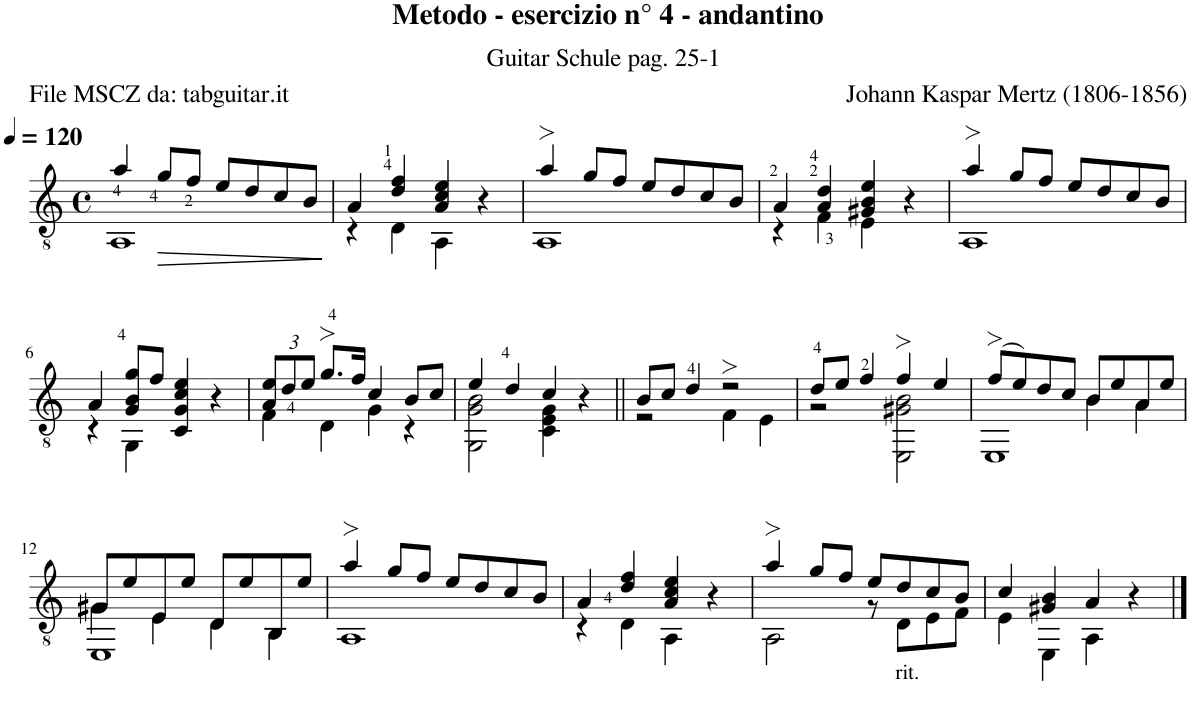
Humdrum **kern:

**kern	**dynam
*part1	*part1
*staff1	*staff1
*I"Guitar	*
*I'Guit.	*
*clefGv2	*
*k[]	*
*M4/4	*
*met(c)	*
*MM120	*
=1	=1
*^	*
4a/	1AA	.
!	!	!LO:HP:b
8g/L	.	>
8f/J	.	.
8e/L	.	.
8d/	.	.
8c/	.	.
8B/J	.	.
*v	*v	*
.	]
=2	=2
*^	*
4A/	4r	.
4d/ 4f/	4D\	.
4A/ 4c/ 4e/	4AA\	.
4r	4ryy	.
=3	=3	=3
4a>/	1AA	.
8g/L	.	.
8f/J	.	.
8e/L	.	.
8d/	.	.
8c/	.	.
8B/J	.	.
=4	=4	=4
4A/	4r	.
4A/ 4d/	4F\	.
4G#X/ 4B/ 4e/	4E\	.
4r	4ryy	.
=5	=5	=5
4a>/	1AA	.
8g/L	.	.
8f/J	.	.
8e/L	.	.
8d/	.	.
8c/	.	.
8B/J	.	.
!!LO:LB:g=z	!!
=6	=6	=6
4A/	4r	.
8G/ 8B/ 8g/L	4GG\	.
8f/J	.	.
4C/ 4G/ 4c/ 4e/	2ryy	.
4r	.	.
=7	=7	=7
*Xbrackettup	*	*
12A/ 12e/L	4F\	.
12d/	.	.
12e/J	.	.
8.g>/L	4D\	.
16f/Jk	.	.
4c/	4G\	.
8B/L	4r	.
8c/J	.	.
=8	=8	=8
4e/	2GG\ 2G\ 2B\	.
4d/	.	.
4c/	4C\ 4E\ 4G\	.
4r	4ryy	.
=9||	=9||	=9||
8B/L	2r	.
8c/J	.	.
4d/	.	.
2r	4F>\	.
.	4E\	.
=10	=10	=10
8d/L	2r	.
8e/J	.	.
4f/	.	.
4f>/	2EE\ 2G#X\ 2B\	.
4e/	.	.
=11	=11	=11
*	*^	*
(8f>/L	1EE	2ryy	.
8e/)	.	.	.
8d/	.	.	.
8c/J	.	.	.
8B/L	.	4B\	.
8e/	.	.	.
8A/	.	4A\	.
8e/J	.	.	.
!!LO:LB:g=z	!!	!!
=12	=12	=12	=12
8G#X/L	4G#\	1EE	.
8e/	.	.	.
8E/	4E\	.	.
8e/J	.	.	.
8D/L	4D\	.	.
8e/	.	.	.
8BB/	4BB\	.	.
8e/J	.	.	.
*	*v	*v	*
=13	=13	=13
4a>/	1AA	.
8g/L	.	.
8f/J	.	.
8e/L	.	.
8d/	.	.
8c/	.	.
8B/J	.	.
=14	=14	=14
4A/	4r	.
4d/ 4f/	4D\	.
4A/ 4c/ 4e/	4AA\	.
4r	4ryy	.
=15	=15	=15
4a>/	2AA\	.
8g/L	.	.
8f/J	.	.
8e/L	8r	.
!LO:TX:b:t=rit.	!	!
8d/	8D\L	.
8c/	8E\	.
8B/J	8F\J	.
=16	=16	=16
4c/	4E\	.
4G#X/ 4B/	4EE\	.
4A/	4AA\	.
4r	4ryy	.
*v	*v	*
==	==
*-	*-
